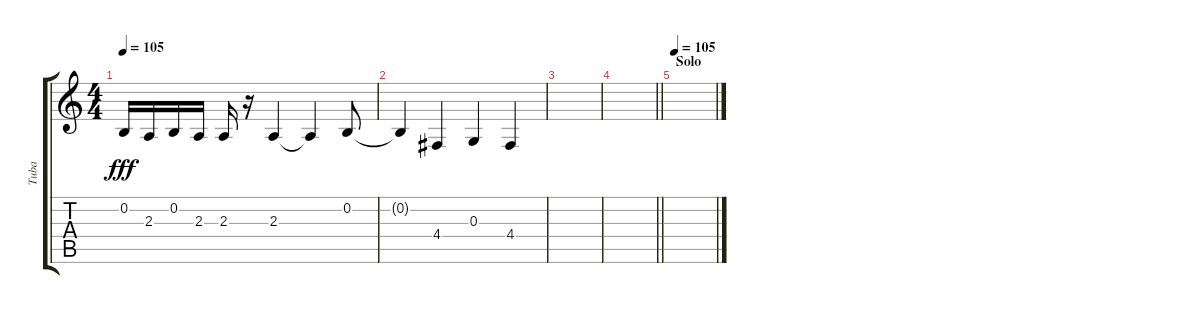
\track ("Tuba" "Tuba") {instrument tuba}
\staff {score tabs}
\tuning (E4 B3 G3 D3 A2 E2) {hide}
\ts (4 4)
\tempo 105
\clef g2
\ks c
0.2.16{dy fff} 2.3.16 0.2.16 2.3.16 2.3.16 r.16 2.3.4 2.3{t}.4 0.2.8 |
0.2{t}.4 4.4.4 0.3.4 4.4.4 |
|
\barLineRight lightlight
|
\section ("" "Solo")
\tempo 105
